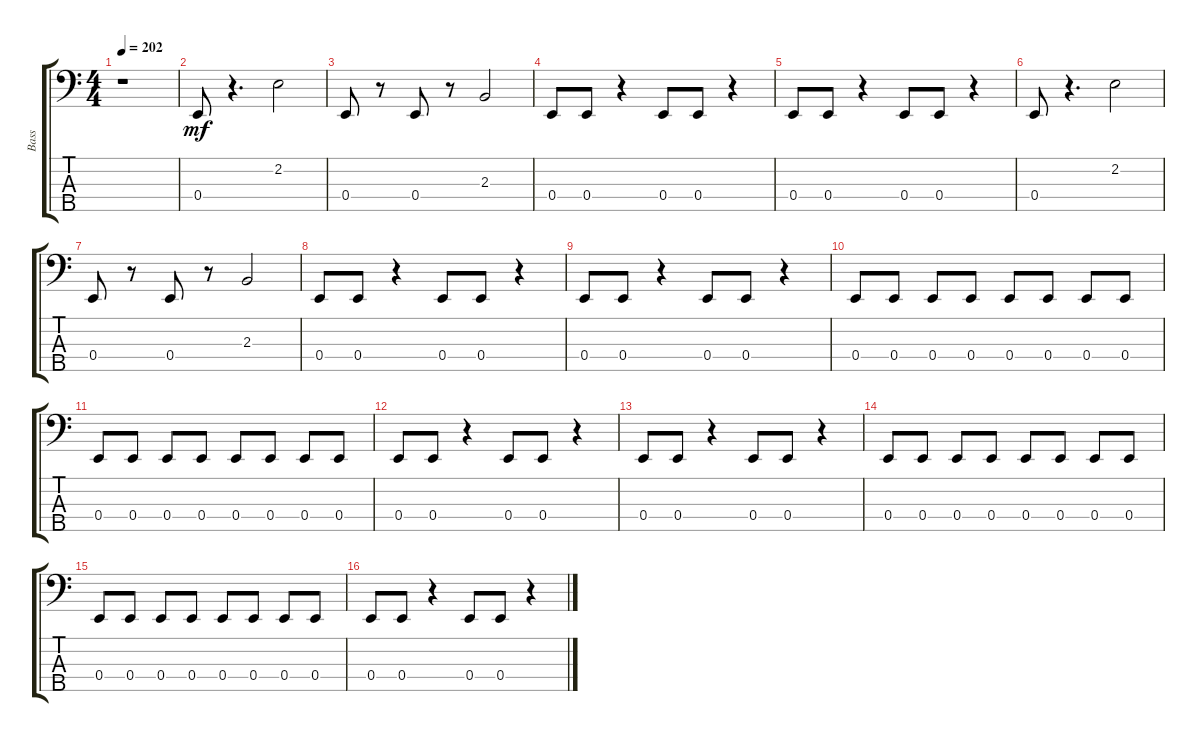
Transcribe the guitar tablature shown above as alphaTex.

\track ("Bass" "Bass") {instrument electricbassfinger}
\staff {score tabs}
\tuning (G2 D2 A1 E1 B0) {hide}
\ts (4 4)
\tempo 202
\clef f4
\ks c
r.1{dy mf} |
0.4.8 r.4{d} 2.2.2 |
0.4.8 r.8 0.4.8 r.8 2.3.2 |
0.4.8 0.4.8 r.4 0.4.8 0.4.8 r.4 |
0.4.8 0.4.8 r.4 0.4.8 0.4.8 r.4 |
0.4.8 r.4{d} 2.2.2 |
0.4.8 r.8 0.4.8 r.8 2.3.2 |
0.4.8 0.4.8 r.4 0.4.8 0.4.8 r.4 |
0.4.8 0.4.8 r.4 0.4.8 0.4.8 r.4 |
0.4.8 0.4.8 0.4.8 0.4.8 0.4.8 0.4.8 0.4.8 0.4.8 |
0.4.8 0.4.8 0.4.8 0.4.8 0.4.8 0.4.8 0.4.8 0.4.8 |
0.4.8 0.4.8 r.4 0.4.8 0.4.8 r.4 |
0.4.8 0.4.8 r.4 0.4.8 0.4.8 r.4 |
0.4.8 0.4.8 0.4.8 0.4.8 0.4.8 0.4.8 0.4.8 0.4.8 |
0.4.8 0.4.8 0.4.8 0.4.8 0.4.8 0.4.8 0.4.8 0.4.8 |
0.4.8 0.4.8 r.4 0.4.8 0.4.8 r.4
